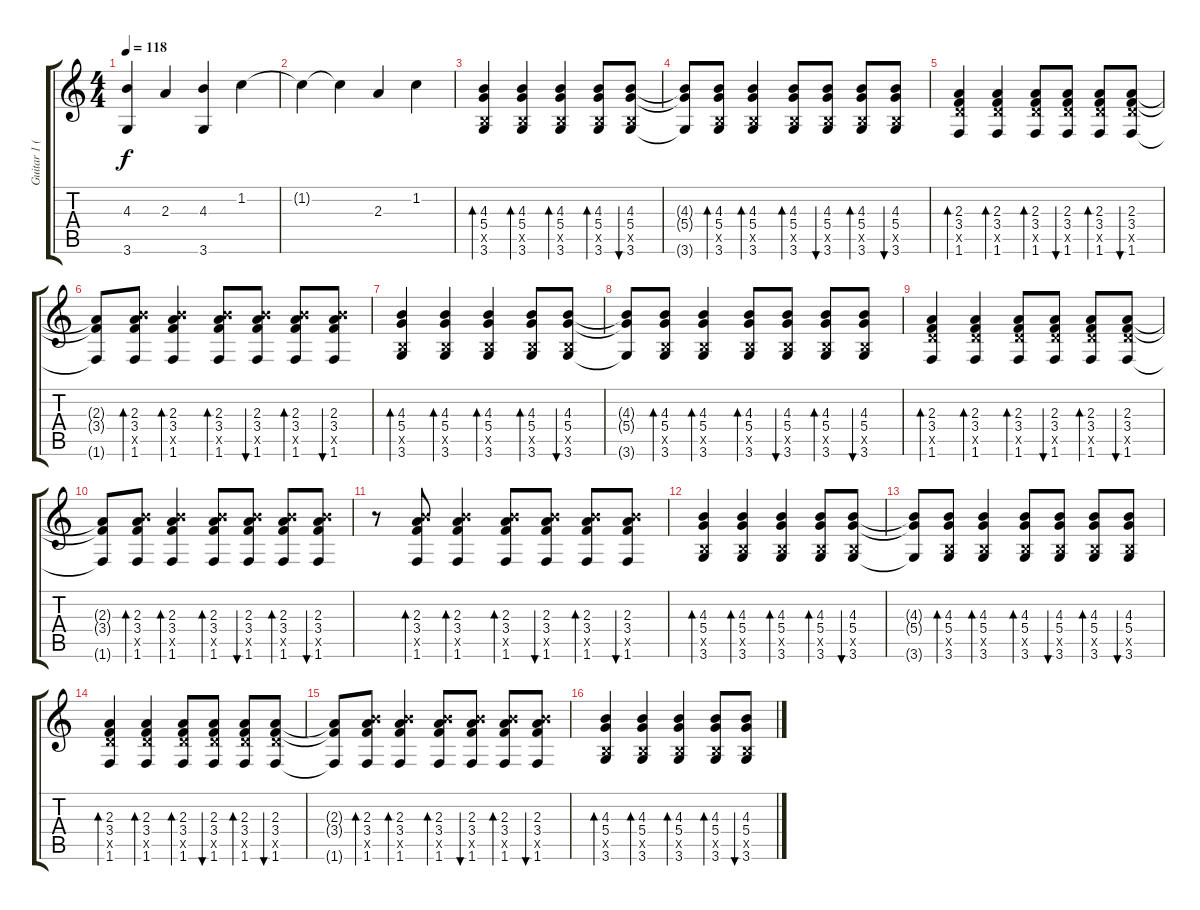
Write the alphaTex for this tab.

\track ("Guitar 1 ( Acoustic )" "Guitar 1 (") {instrument acousticguitarsteel}
\staff {score tabs}
\tuning (E4 B3 G3 D3 A2 E2) {hide}
\ts (4 4)
\tempo 118
\clef g2
\ks c
(4.3 3.6).4{dy f} 2.3.4 (4.3 3.6).4 1.2.4 |
1.2{t}.4 1.2{t}.4 2.3.4 1.2.4 |
(4.3 5.4 2.5{x} 3.6).4{bd 60 volume 14 balance 8} (4.3 5.4 2.5{x} 3.6).4{bd 60} (4.3 5.4 2.5{x} 3.6).4{bd 60} (4.3 5.4 2.5{x} 3.6).8{bd 60} (4.3 5.4 2.5{x} 3.6).8{bu 60} |
(4.3{t} 5.4{t} 3.6{t}).8 (4.3 5.4 2.5{x} 3.6).8{bd 60} (4.3 5.4 2.5{x} 3.6).4{bd 60} (4.3 5.4 2.5{x} 3.6).8{bd 60} (4.3 5.4 2.5{x} 3.6).8{bu 60} (4.3 5.4 2.5{x} 3.6).8{bd 60} (4.3 5.4 2.5{x} 3.6).8{bu 60} |
(2.3 3.4 5.5{x} 1.6).4{bd 60} (2.3 3.4 5.5{x} 1.6).4{bd 60} (2.3 3.4 5.5{x} 1.6).8{bd 60} (2.3 3.4 5.5{x} 1.6).8{bu 60} (2.3 3.4 5.5{x} 1.6).8{bd 60} (2.3 3.4 5.5{x} 1.6).8{bu 60} |
(2.3{t} 3.4{t} 1.6{t}).8 (2.3 3.4 14.5{x} 1.6).8{bd 60} (2.3 3.4 14.5{x} 1.6).4{bd 60} (2.3 3.4 14.5{x} 1.6).8{bd 60} (2.3 3.4 14.5{x} 1.6).8{bu 60} (2.3 3.4 14.5{x} 1.6).8{bd 60} (2.3 3.4 14.5{x} 1.6).8{bu 60} |
(4.3 5.4 2.5{x} 3.6).4{bd 60} (4.3 5.4 2.5{x} 3.6).4{bd 60} (4.3 5.4 2.5{x} 3.6).4{bd 60} (4.3 5.4 2.5{x} 3.6).8{bd 60} (4.3 5.4 2.5{x} 3.6).8{bu 60} |
(4.3{t} 5.4{t} 3.6{t}).8 (4.3 5.4 2.5{x} 3.6).8{bd 60} (4.3 5.4 2.5{x} 3.6).4{bd 60} (4.3 5.4 2.5{x} 3.6).8{bd 60} (4.3 5.4 2.5{x} 3.6).8{bu 60} (4.3 5.4 2.5{x} 3.6).8{bd 60} (4.3 5.4 2.5{x} 3.6).8{bu 60} |
(2.3 3.4 5.5{x} 1.6).4{bd 60} (2.3 3.4 5.5{x} 1.6).4{bd 60} (2.3 3.4 5.5{x} 1.6).8{bd 60} (2.3 3.4 5.5{x} 1.6).8{bu 60} (2.3 3.4 5.5{x} 1.6).8{bd 60} (2.3 3.4 5.5{x} 1.6).8{bu 60} |
(2.3{t} 3.4{t} 1.6{t}).8 (2.3 3.4 14.5{x} 1.6).8{bd 60} (2.3 3.4 14.5{x} 1.6).4{bd 60} (2.3 3.4 14.5{x} 1.6).8{bd 60} (2.3 3.4 14.5{x} 1.6).8{bu 60} (2.3 3.4 14.5{x} 1.6).8{bd 60} (2.3 3.4 14.5{x} 1.6).8{bu 60} |
r.8 (2.3 3.4 14.5{x} 1.6).8{bd 60} (2.3 3.4 14.5{x} 1.6).4{bd 60} (2.3 3.4 14.5{x} 1.6).8{bd 60} (2.3 3.4 14.5{x} 1.6).8{bu 60} (2.3 3.4 14.5{x} 1.6).8{bd 60} (2.3 3.4 14.5{x} 1.6).8{bu 60} |
(4.3 5.4 2.5{x} 3.6).4{bd 60} (4.3 5.4 2.5{x} 3.6).4{bd 60} (4.3 5.4 2.5{x} 3.6).4{bd 60} (4.3 5.4 2.5{x} 3.6).8{bd 60} (4.3 5.4 2.5{x} 3.6).8{bu 60} |
(4.3{t} 5.4{t} 3.6{t}).8 (4.3 5.4 2.5{x} 3.6).8{bd 60} (4.3 5.4 2.5{x} 3.6).4{bd 60} (4.3 5.4 2.5{x} 3.6).8{bd 60} (4.3 5.4 2.5{x} 3.6).8{bu 60} (4.3 5.4 2.5{x} 3.6).8{bd 60} (4.3 5.4 2.5{x} 3.6).8{bu 60} |
(2.3 3.4 5.5{x} 1.6).4{bd 60} (2.3 3.4 5.5{x} 1.6).4{bd 60} (2.3 3.4 5.5{x} 1.6).8{bd 60} (2.3 3.4 5.5{x} 1.6).8{bu 60} (2.3 3.4 5.5{x} 1.6).8{bd 60} (2.3 3.4 5.5{x} 1.6).8{bu 60} |
(2.3{t} 3.4{t} 1.6{t}).8 (2.3 3.4 14.5{x} 1.6).8{bd 60} (2.3 3.4 14.5{x} 1.6).4{bd 60} (2.3 3.4 14.5{x} 1.6).8{bd 60} (2.3 3.4 14.5{x} 1.6).8{bu 60} (2.3 3.4 14.5{x} 1.6).8{bd 60} (2.3 3.4 14.5{x} 1.6).8{bu 60} |
(4.3 5.4 2.5{x} 3.6).4{bd 60} (4.3 5.4 2.5{x} 3.6).4{bd 60} (4.3 5.4 2.5{x} 3.6).4{bd 60} (4.3 5.4 2.5{x} 3.6).8{bd 60} (4.3 5.4 2.5{x} 3.6).8{bu 60}
